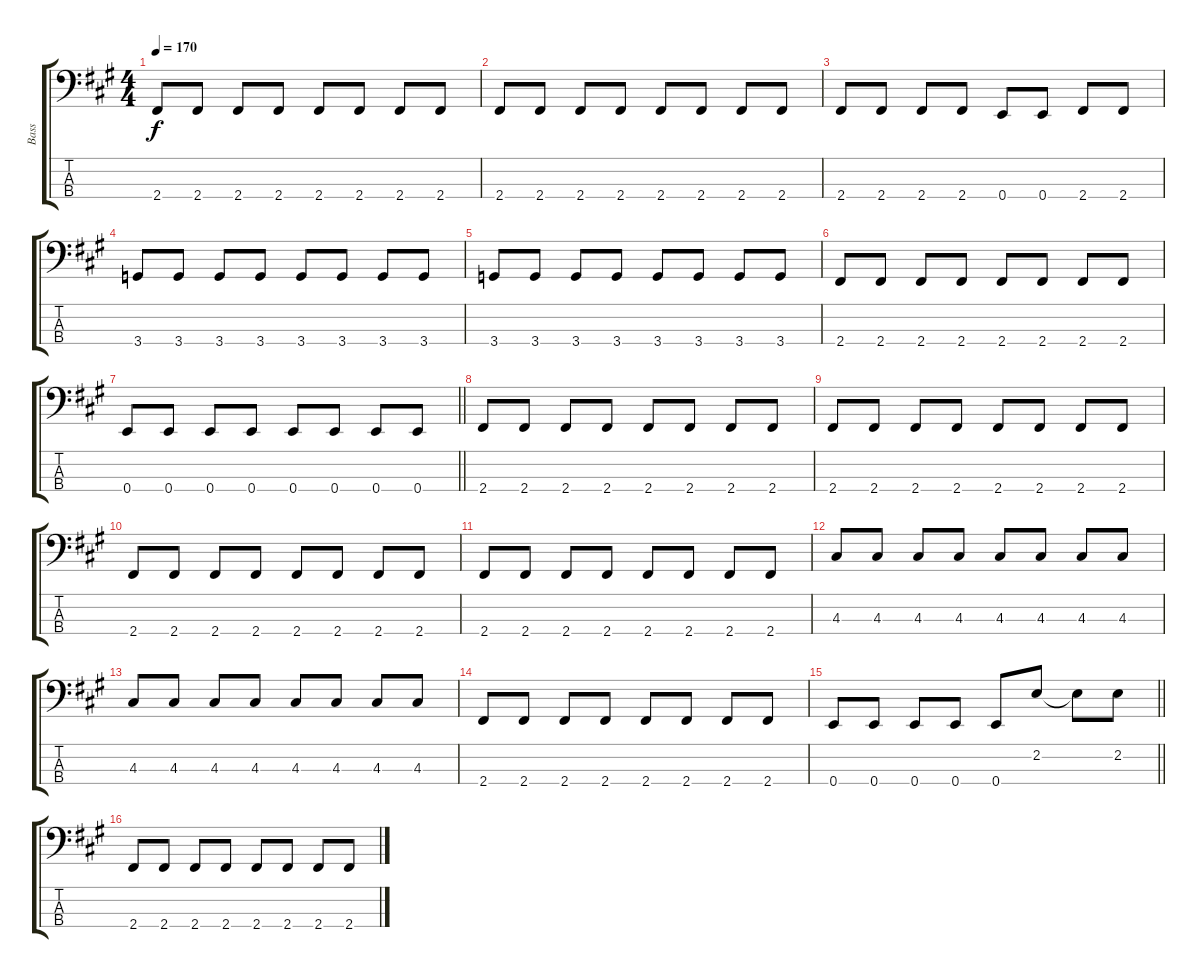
\track ("Bass" "Bass") {instrument electricbassfinger}
\staff {score tabs}
\tuning (G2 D2 A1 E1) {hide}
\ts (4 4)
\tempo 170
\clef f4
\ks f#minor
2.4.8{dy f} 2.4.8 2.4.8 2.4.8 2.4.8 2.4.8 2.4.8 2.4.8 |
2.4.8 2.4.8 2.4.8 2.4.8 2.4.8 2.4.8 2.4.8 2.4.8 |
2.4.8 2.4.8 2.4.8 2.4.8 0.4.8 0.4.8 2.4.8 2.4.8 |
3.4.8 3.4.8 3.4.8 3.4.8 3.4.8 3.4.8 3.4.8 3.4.8 |
3.4.8 3.4.8 3.4.8 3.4.8 3.4.8 3.4.8 3.4.8 3.4.8 |
2.4.8 2.4.8 2.4.8 2.4.8 2.4.8 2.4.8 2.4.8 2.4.8 |
\barLineRight lightlight
0.4.8 0.4.8 0.4.8 0.4.8 0.4.8 0.4.8 0.4.8 0.4.8 |
2.4.8 2.4.8 2.4.8 2.4.8 2.4.8 2.4.8 2.4.8 2.4.8 |
2.4.8 2.4.8 2.4.8 2.4.8 2.4.8 2.4.8 2.4.8 2.4.8 |
2.4.8 2.4.8 2.4.8 2.4.8 2.4.8 2.4.8 2.4.8 2.4.8 |
2.4.8 2.4.8 2.4.8 2.4.8 2.4.8 2.4.8 2.4.8 2.4.8 |
4.3.8 4.3.8 4.3.8 4.3.8 4.3.8 4.3.8 4.3.8 4.3.8 |
4.3.8 4.3.8 4.3.8 4.3.8 4.3.8 4.3.8 4.3.8 4.3.8 |
2.4.8 2.4.8 2.4.8 2.4.8 2.4.8 2.4.8 2.4.8 2.4.8 |
\barLineRight lightlight
0.4.8 0.4.8 0.4.8 0.4.8 0.4.8 2.2.8 2.2{t}.8 2.2.8 |
2.4.8 2.4.8 2.4.8 2.4.8 2.4.8 2.4.8 2.4.8 2.4.8
